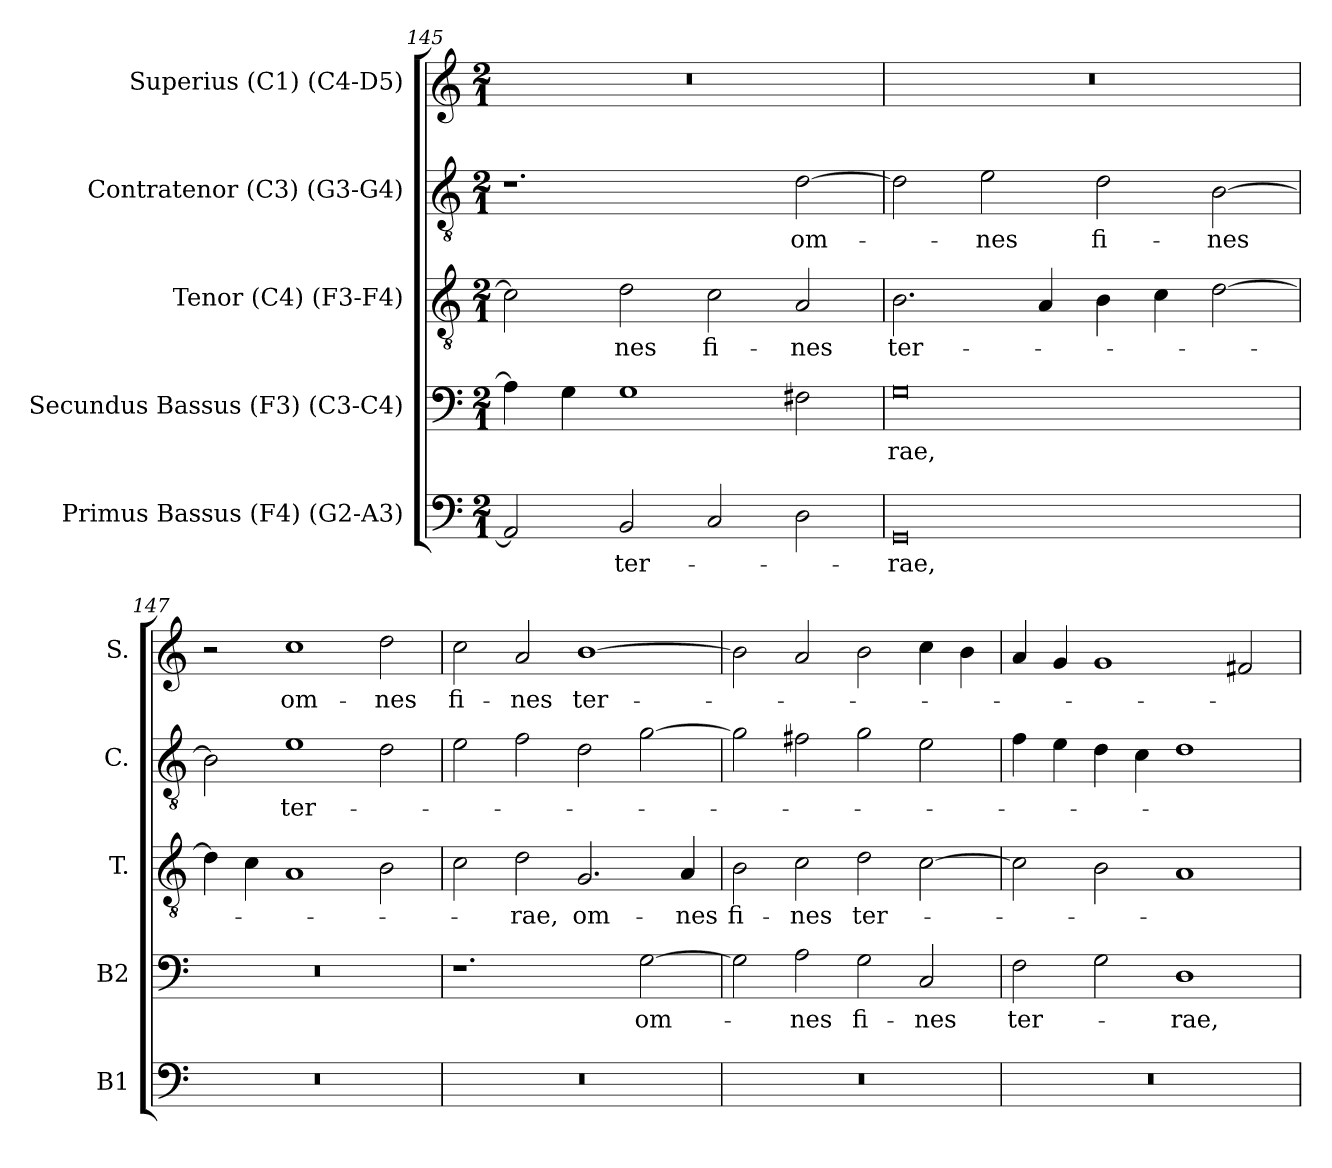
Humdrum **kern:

**kern	**text	**kern	**text	**kern	**text	**kern	**text	**kern	**text
*part5	*part5	*part4	*part4	*part3	*part3	*part2	*part2	*part1	*part1
*staff5	*staff5	*staff4	*staff4	*staff3	*staff3	*staff2	*staff2	*staff1	*staff1
*I"Primus Bassus (F4) (G2-A3)	*	*I"Secundus Bassus (F3) (C3-C4)	*	*I"Tenor (C4) (F3-F4)	*	*I"Contratenor (C3) (G3-G4)	*	*I"Superius (C1) (C4-D5)	*
*I'B1	*	*I'B2	*	*I'T.	*	*I'C.	*	*I'S.	*
!!LO:LB:g=z
*clefF4	*	*clefF4	*	*clefGv2	*	*clefGv2	*	*clefG2	*
*	*	*	*	*ITrd7c12	*	*ITrd7c12	*	*	*
*k[]	*	*k[]	*	*k[]	*	*k[]	*	*k[]	*
*C:	*	*C:	*	*C:	*	*C:	*	*C:	*
*M2/1	*	*M2/1	*	*M2/1	*	*M2/1	*	*M2/1	*
=145	=145	=145	=145	=145	=145	=145	=145	=145	=145
!	!	!	!	!	!	!	!	!LO:N:vis=1	!
2AAi/]	.	4Ai\]	.	2Ci\]	.	1.r	.	0r	.
.	.	4Gi\	.	.	.	.	.	.	.
!	!LO:LY:b:color=#000000	!	!	!	!	!	!	!	!
!	!	!	!	!	!LO:LY:b:color=#000000	!	!	!	!
2BBi/	ter-	1Gi	.	2Di\	-nes	.	.	.	.
!	!	!	!	!	!LO:LY:b:color=#000000	!	!	!	!
2Ci/	.	.	.	2Ci\	fi-	.	.	.	.
!	!	!	!	!	!LO:LY:b:color=#000000	!	!	!	!
!	!	!	!	!	!	!	!LO:LY:b:color=#000000	!	!
2Di\	.	2F#i\	.	2AAi/	-nes	[2Di\	om-	.	.
=146	=146	=146	=146	=146	=146	=146	=146	=146	=146
!	!LO:LY:b:color=#000000	!	!	!	!	!	!	!	!
!	!	!	!LO:LY:b:color=#000000	!	!	!	!	!	!
!	!	!	!	!	!LO:LY:b:color=#000000	!	!	!LO:N:vis=1	!
0GGi	-rae,	0Gi	-rae,	2.BBi\	ter-	2Di\]	.	0r	.
!	!	!	!	!	!	!	!LO:LY:b:color=#000000	!	!
.	.	.	.	.	.	2Ei\	-nes	.	.
.	.	.	.	4AAi/	.	.	.	.	.
!	!	!	!	!	!	!	!LO:LY:b:color=#000000	!	!
.	.	.	.	4BBi\	.	2Di\	fi-	.	.
.	.	.	.	4Ci\	.	.	.	.	.
!	!	!	!	!	!	!	!LO:LY:b:color=#000000	!	!
.	.	.	.	[2Di\	.	[2BBi\	-nes	.	.
=147	=147	=147	=147	=147	=147	=147	=147	=147	=147
!LO:N:vis=1	!	!LO:N:vis=1	!	!	!	!	!	!	!
0r	.	0r	.	4Di\]	.	2BBi\]	.	2r	.
.	.	.	.	4Ci\	.	.	.	.	.
!	!	!	!	!	!	!	!LO:LY:b:color=#000000	!	!
!	!	!	!	!	!	!	!	!	!LO:LY:b:color=#000000
.	.	.	.	1AAi	.	1Ei	ter-	1cci	om-
!	!	!	!	!	!	!	!	!	!LO:LY:b:color=#000000
.	.	.	.	2BBi\	.	2Di\	.	2ddi\	-nes
=148	=148	=148	=148	=148	=148	=148	=148	=148	=148
!LO:N:vis=1	!	!	!	!	!	!	!	!	!
!	!	!	!	!	!	!	!	!	!LO:LY:b:color=#000000
0r	.	1.r	.	2Ci\	.	2Ei\	.	2cci\	fi-
!	!	!	!	!	!LO:LY:b:color=#000000	!	!	!	!
!	!	!	!	!	!	!	!	!	!LO:LY:b:color=#000000
.	.	.	.	2Di\	-rae,	2Fi\	.	2ai/	-nes
!	!	!	!	!	!LO:LY:b:color=#000000	!	!	!	!
!	!	!	!	!	!	!	!	!	!LO:LY:b:color=#000000
.	.	.	.	2.GGi/	om-	2Di\	.	[1bi	ter-
!	!	!	!LO:LY:b:color=#000000	!	!	!	!	!	!
.	.	[2Gi\	om-	.	.	[2Gi\	.	.	.
!	!	!	!	!	!LO:LY:b:color=#000000	!	!	!	!
.	.	.	.	4AAi/	-nes	.	.	.	.
=149	=149	=149	=149	=149	=149	=149	=149	=149	=149
!LO:N:vis=1	!	!	!	!	!	!	!	!	!
!	!	!	!	!	!LO:LY:b:color=#000000	!	!	!	!
0r	.	2Gi\]	.	2BBi\	fi-	2Gi\]	.	2bi\]	.
!	!	!	!LO:LY:b:color=#000000	!	!	!	!	!	!
!	!	!	!	!	!LO:LY:b:color=#000000	!	!	!	!
.	.	2Ai\	-nes	2Ci\	-nes	2F#i\	.	2ai/	.
!	!	!	!LO:LY:b:color=#000000	!	!	!	!	!	!
!	!	!	!	!	!LO:LY:b:color=#000000	!	!	!	!
.	.	2Gi\	fi-	2Di\	ter-	2Gi\	.	2bi\	.
!	!	!	!LO:LY:b:color=#000000	!	!	!	!	!	!
.	.	2Ci/	-nes	[2Ci\	.	2Ei\	.	4cci\	.
.	.	.	.	.	.	.	.	4bi\	.
!!LO:PB:g=z
=150	=150	=150	=150	=150	=150	=150	=150	=150	=150
!LO:N:vis=1	!	!	!	!	!	!	!	!	!
!	!	!	!LO:LY:b:color=#000000	!	!	!	!	!	!
0r	.	2Fi\	ter-	2Ci\]	.	4Fi\	.	4ai/	.
.	.	.	.	.	.	4Ei\	.	4gi/	.
.	.	2Gi\	.	2BBi\	.	4Di\	.	1gi	.
.	.	.	.	.	.	4Ci\	.	.	.
!	!	!	!LO:LY:b:color=#000000	!	!	!	!	!	!
.	.	1Di	-rae,	1AAi	.	1Di	.	.	.
.	.	.	.	.	.	.	.	2f#i/	.
=	=	=	=	=	=	=	=	=	=
*-	*-	*-	*-	*-	*-	*-	*-	*-	*-
